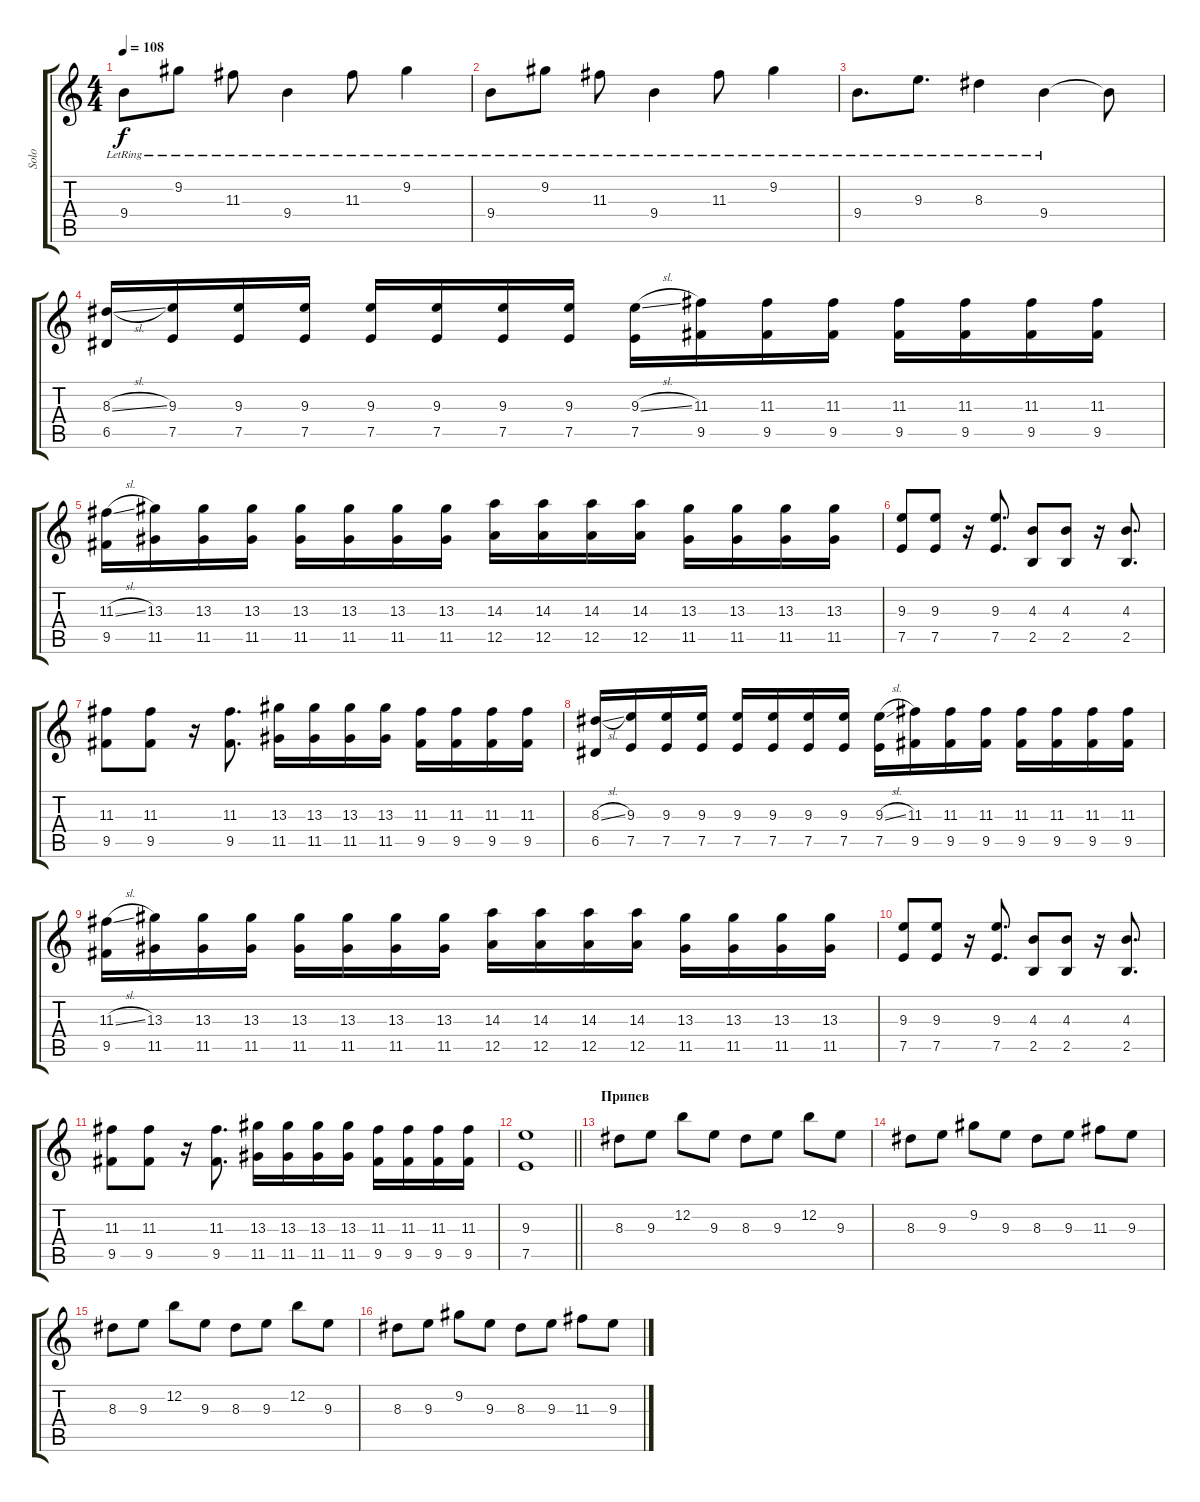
\track ("Solo" "Solo") {instrument distortionguitar}
\staff {score tabs}
\tuning (E4 B3 G3 D3 A2 E2) {hide}
\ts (4 4)
\tempo 108
\clef g2
\ks c
9.4{lr}.8{dy f} 9.2{lr}.8 11.3{lr}.8 9.4{lr}.4 11.3{lr}.8 9.2{lr}.4 |
9.4{lr}.8 9.2{lr}.8 11.3{lr}.8 9.4{lr}.4 11.3{lr}.8 9.2{lr}.4 |
9.4{lr}.8{d} 9.3{lr}.8{d} 8.3{lr}.4 9.4{lr}.4 9.4{t}.8 |
(8.3{sl} 6.5).16{instrument distortionguitar} (9.3 7.5).16 (9.3 7.5).16 (9.3 7.5).16 (9.3 7.5).16 (9.3 7.5).16 (9.3 7.5).16 (9.3 7.5).16 (9.3{sl} 7.5).16 (11.3 9.5).16 (11.3 9.5).16 (11.3 9.5).16 (11.3 9.5).16 (11.3 9.5).16 (11.3 9.5).16 (11.3 9.5).16 |
(11.3{sl} 9.5).16 (13.3 11.5).16 (13.3 11.5).16 (13.3 11.5).16 (13.3 11.5).16 (13.3 11.5).16 (13.3 11.5).16 (13.3 11.5).16 (14.3 12.5).16 (14.3 12.5).16 (14.3 12.5).16 (14.3 12.5).16 (13.3 11.5).16 (13.3 11.5).16 (13.3 11.5).16 (13.3 11.5).16 |
(9.3 7.5).8 (9.3 7.5).8 r.16 (9.3 7.5).8{d} (4.3 2.5).8 (4.3 2.5).8 r.16 (4.3 2.5).8{d} |
(11.3 9.5).8 (11.3 9.5).8 r.16 (11.3 9.5).8{d} (13.3 11.5).16 (13.3 11.5).16 (13.3 11.5).16 (13.3 11.5).16 (11.3 9.5).16 (11.3 9.5).16 (11.3 9.5).16 (11.3 9.5).16 |
(8.3{sl} 6.5).16{instrument distortionguitar} (9.3 7.5).16 (9.3 7.5).16 (9.3 7.5).16 (9.3 7.5).16 (9.3 7.5).16 (9.3 7.5).16 (9.3 7.5).16 (9.3{sl} 7.5).16 (11.3 9.5).16 (11.3 9.5).16 (11.3 9.5).16 (11.3 9.5).16 (11.3 9.5).16 (11.3 9.5).16 (11.3 9.5).16 |
(11.3{sl} 9.5).16 (13.3 11.5).16 (13.3 11.5).16 (13.3 11.5).16 (13.3 11.5).16 (13.3 11.5).16 (13.3 11.5).16 (13.3 11.5).16 (14.3 12.5).16 (14.3 12.5).16 (14.3 12.5).16 (14.3 12.5).16 (13.3 11.5).16 (13.3 11.5).16 (13.3 11.5).16 (13.3 11.5).16 |
(9.3 7.5).8 (9.3 7.5).8 r.16 (9.3 7.5).8{d} (4.3 2.5).8 (4.3 2.5).8 r.16 (4.3 2.5).8{d} |
(11.3 9.5).8 (11.3 9.5).8 r.16 (11.3 9.5).8{d} (13.3 11.5).16 (13.3 11.5).16 (13.3 11.5).16 (13.3 11.5).16 (11.3 9.5).16 (11.3 9.5).16 (11.3 9.5).16 (11.3 9.5).16 |
\barLineRight lightlight
(9.3 7.5).1 |
\section ("" "Припев")
8.3.8{instrument distortionguitar} 9.3.8 12.2.8 9.3.8 8.3.8 9.3.8 12.2.8 9.3.8 |
8.3.8 9.3.8 9.2.8 9.3.8 8.3.8 9.3.8 11.3.8 9.3.8 |
8.3.8{instrument distortionguitar} 9.3.8 12.2.8 9.3.8 8.3.8 9.3.8 12.2.8 9.3.8 |
8.3.8 9.3.8 9.2.8 9.3.8 8.3.8 9.3.8 11.3.8 9.3.8
